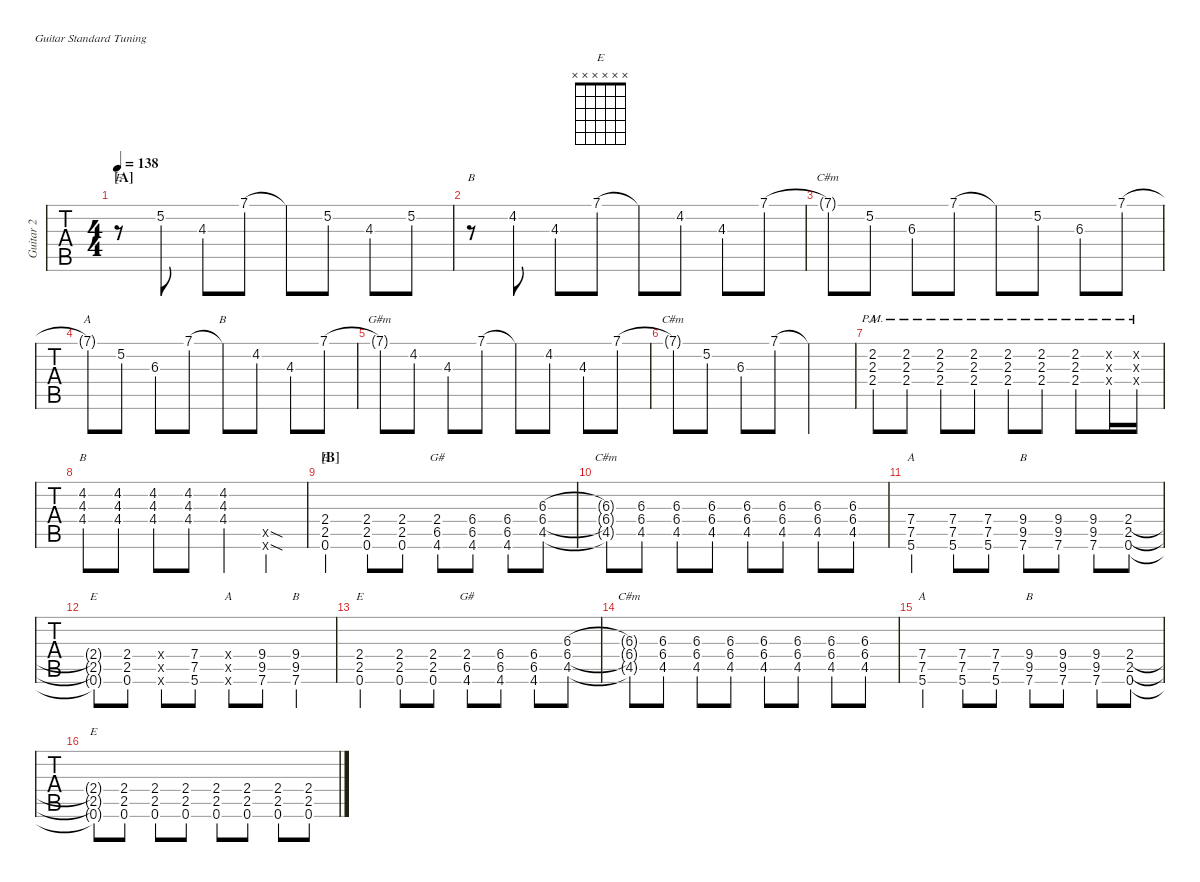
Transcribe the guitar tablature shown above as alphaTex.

\defaultSystemsLayout 4
\hideDynamics
\bracketExtendMode nobrackets
\track ("Guitar 2" "Guitar 2") {defaultSystemsLayout 4 instrument distortionguitar}
\staff {tabs}
\tuning (E4 B3 G3 D3 A2 E2)
\chord ("B" x x x x x x)
\chord ("E" x x x 2 2 0) {showdiagram false showfingering false barre 2}
\chord ("C#m" x x 6 6 4 x) {firstfret 4 showdiagram false showfingering false}
\chord ("A" x x x 7 7 5) {firstfret 5 showdiagram false showfingering false}
\chord ("B" x x x 9 9 7) {firstfret 7 showdiagram false showfingering false}
\chord ("G#" x x x 2 6 4) {firstfret 2 showdiagram false showfingering false}
\chord ("A" x x x x x x)
\chord ("B" 7 x x x x x) {firstfret 7 showdiagram false showfingering false}
\chord ("G#m" 7 x x x x x) {firstfret 7 showdiagram false showfingering false}
\chord ("C#m" 7 x x x x x) {firstfret 7 showdiagram false showfingering false}
\chord ("E" x x x x x x)
\chord ("A" 7 x x x x x) {firstfret 7 showdiagram false showfingering false}
\chord ("A" x 2 2 2 x x) {showdiagram false showfingering false barre (2 2)}
\chord ("B" x 4 4 4 x x) {showdiagram false showfingering false barre (4 4)}
\ts (4 4)
\section ("A" "")
\tempo 138
\clef g2
\ks c
r.8{ch "E" dy mf} 5.2.8 4.3.8 7.1.8 7.1{t}.8 5.2.8 4.3.8 5.2.8 |
r.8{ch "B"} 4.2{acc #}.8 4.3.8 7.1.8 7.1{t}.8 4.2{acc #}.8 4.3.8 7.1.8 |
7.1{t}.8{ch "C#m"} 5.2.8 6.3{acc #}.8 7.1.8 7.1{t}.8 5.2.8 6.3{acc #}.8 7.1.8 |
7.1{t}.8{ch "A"} 5.2.8 6.3{acc #}.8 7.1.8 7.1{t}.8{ch "B"} 4.2{acc #}.8 4.3.8 7.1.8 |
7.1{t}.8{ch "G#m"} 4.2{acc #}.8 4.3.8 7.1.8 7.1{t}.8 4.2{acc #}.8 4.3.8 7.1.8 |
7.1{t}.8{ch "C#m"} 5.2.8 6.3{acc #}.8 7.1.8 7.1{t}.2 |
(2.2{pm acc #} 2.3{pm} 2.4{pm}).8{ch "A" instrument distortionguitar} (2.2{pm acc #} 2.3{pm} 2.4{pm}).8 (2.2{pm acc #} 2.3{pm} 2.4{pm}).8 (2.2{pm acc #} 2.3{pm} 2.4{pm}).8 (2.2{pm acc #} 2.3{pm} 2.4{pm}).8 (2.2{pm acc #} 2.3{pm} 2.4{pm}).8 (2.2{pm acc #} 2.3{pm} 2.4{pm}).8 (0.4{pm x} 0.3{pm x} 0.2{pm x}).16 (0.2{pm x} 0.3{pm x} 0.4{pm x}).16 |
(4.2{acc #} 4.3 4.4{acc #}).8{ch "B"} (4.2{acc #} 4.3 4.4{acc #}).8 (4.2{acc #} 4.3 4.4{acc #}).8 (4.2{acc #} 4.3 4.4{acc #}).8 (4.2{acc #} 4.3 4.4{acc #}).4 (0.5{sod x} 0.6{sod x}).4 |
\section ("B" "")
(2.4 2.5 0.6).4{ch "E"} (2.4 2.5 0.6).8 (2.4 2.5 0.6).8 (2.4 6.5{acc #} 4.6{acc #}).8{ch "G#"} (6.4{acc #} 6.5{acc #} 4.6{acc #}).8 (6.4{acc #} 6.5{acc #} 4.6{acc #}).8 (6.3{acc #} 6.4{acc #} 4.5{acc #}).8 |
(6.3{t acc #} 6.4{t acc #} 4.5{t acc #}).8{ch "C#m"} (6.3{acc #} 6.4{acc #} 4.5{acc #}).8 (6.3{acc #} 6.4{acc #} 4.5{acc #}).8 (6.3{acc #} 6.4{acc #} 4.5{acc #}).8 (6.3{acc #} 6.4{acc #} 4.5{acc #}).8 (6.3{acc #} 6.4{acc #} 4.5{acc #}).8 (6.3{acc #} 6.4{acc #} 4.5{acc #}).8 (6.3{acc #} 6.4{acc #} 4.5{acc #}).8 |
(7.4 7.5 5.6).4{ch "A"} (7.4 7.5 5.6).8 (7.4 7.5 5.6).8 (7.6 9.5{acc #} 9.4).8{ch "B"} (7.6 9.5{acc #} 9.4).8 (7.6 9.5{acc #} 9.4).8 (2.4 2.5 0.6).8 |
(2.4{t} 2.5{t} 0.6{t}).8{ch "E"} (0.6 2.5 2.4).8 (0.4{x} 0.5{x} 0.6{x}).8 (5.6 7.5 7.4).8 (0.4{x} 0.5{x} 0.6{x}).8{ch "A"} (7.6 9.5{acc #} 9.4).8 (9.4{st} 9.5{st acc #} 7.6{st}).4{ch "B"} |
(2.4 2.5 0.6).4{ch "E"} (2.4 2.5 0.6).8 (2.4 2.5 0.6).8 (2.4 6.5{acc #} 4.6{acc #}).8{ch "G#"} (6.4{acc #} 6.5{acc #} 4.6{acc #}).8 (6.4{acc #} 6.5{acc #} 4.6{acc #}).8 (6.3{acc #} 6.4{acc #} 4.5{acc #}).8 |
(6.3{t acc #} 6.4{t acc #} 4.5{t acc #}).8{ch "C#m"} (6.3{acc #} 6.4{acc #} 4.5{acc #}).8 (6.3{acc #} 6.4{acc #} 4.5{acc #}).8 (6.3{acc #} 6.4{acc #} 4.5{acc #}).8 (6.3{acc #} 6.4{acc #} 4.5{acc #}).8 (6.3{acc #} 6.4{acc #} 4.5{acc #}).8 (6.3{acc #} 6.4{acc #} 4.5{acc #}).8 (6.3{acc #} 6.4{acc #} 4.5{acc #}).8 |
(7.4 7.5 5.6).4{ch "A"} (7.4 7.5 5.6).8 (7.4 7.5 5.6).8 (7.6 9.5{acc #} 9.4).8{ch "B"} (7.6 9.5{acc #} 9.4).8 (7.6 9.5{acc #} 9.4).8 (2.4 2.5 0.6).8 |
(2.4{t} 2.5{t} 0.6{t}).8{ch "E"} (0.6 2.5 2.4).8 (0.6 2.5 2.4).8 (0.6 2.5 2.4).8 (0.6 2.5 2.4).8 (0.6 2.5 2.4).8 (0.6 2.5 2.4).8 (0.6 2.5 2.4).8
